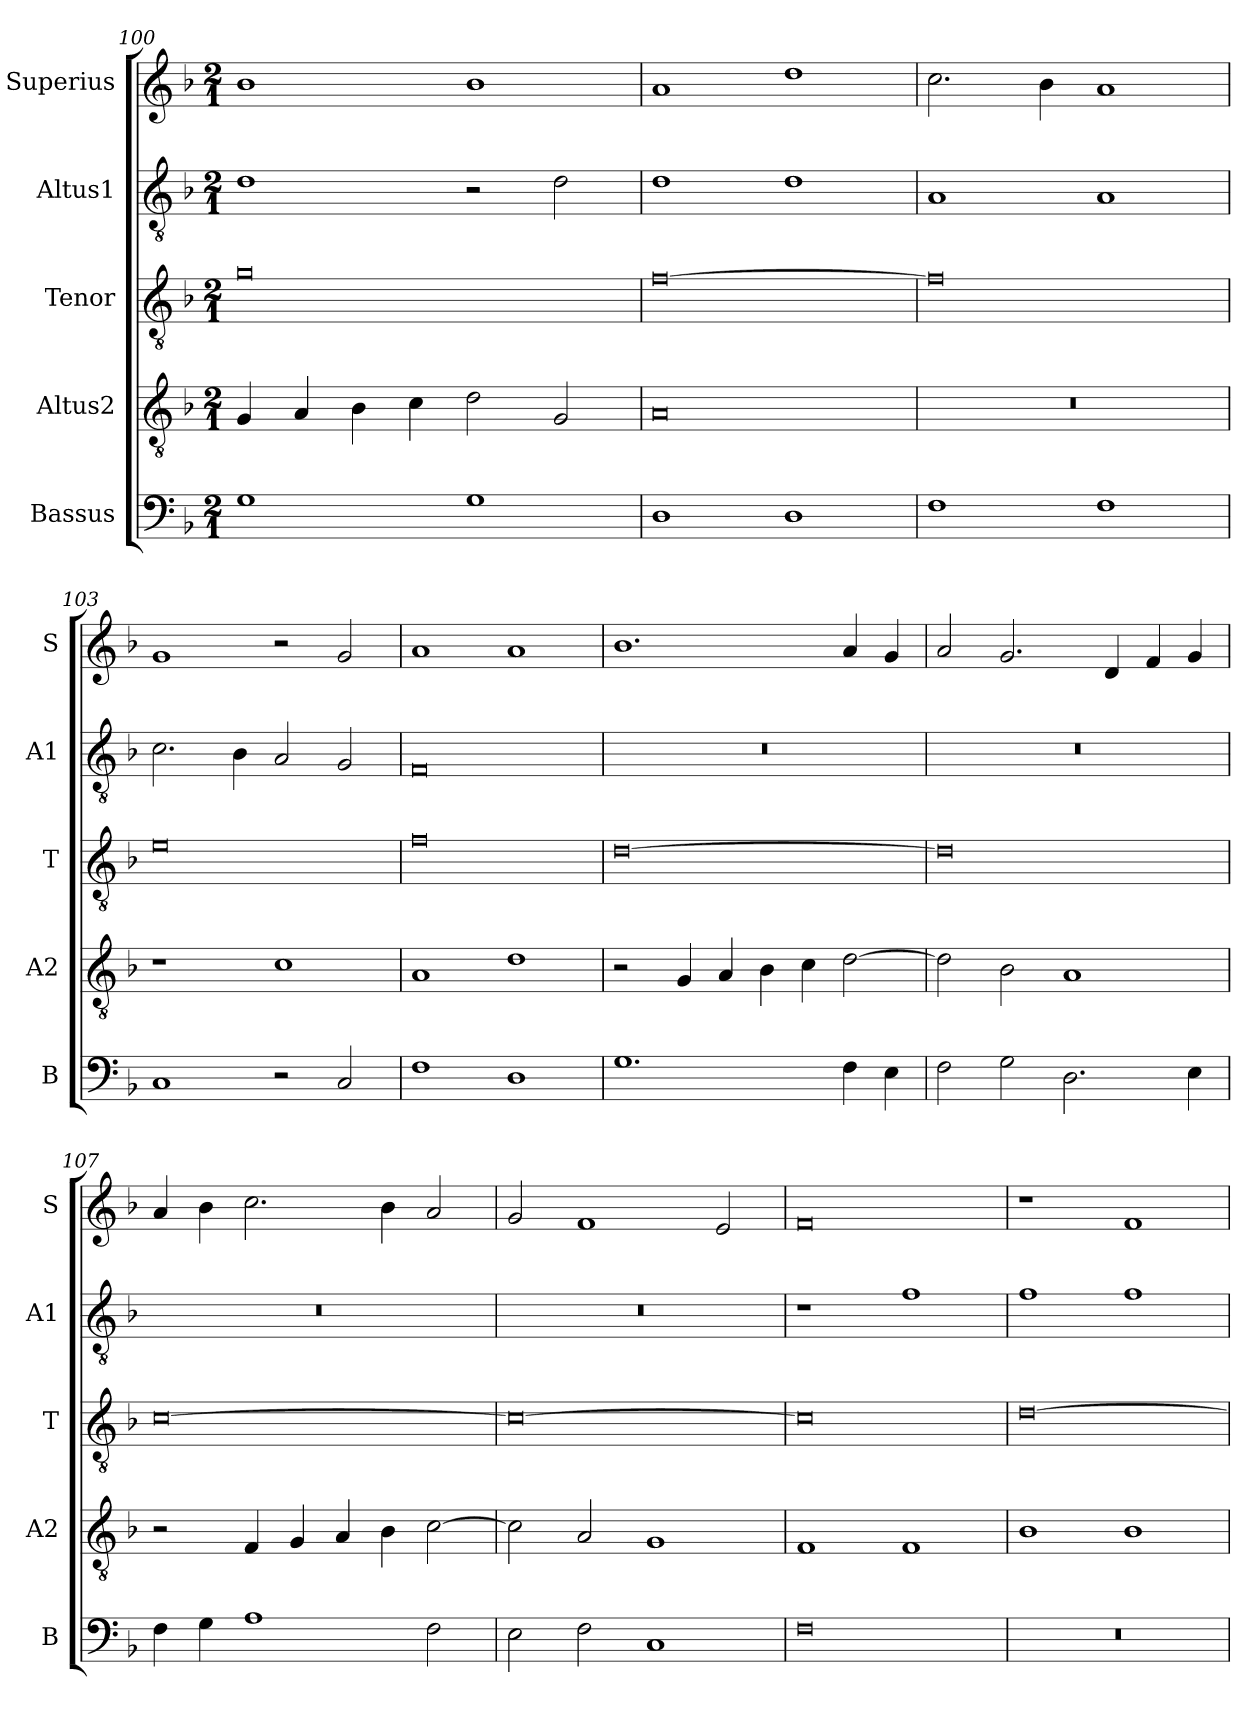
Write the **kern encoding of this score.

**kern	**kern	**kern	**kern	**kern
*part5	*part4	*part3	*part2	*part1
*staff5	*staff4	*staff3	*staff2	*staff1
*I"Bassus	*I"Altus2	*I"Tenor	*I"Altus1	*I"Superius
*I'B	*I'A2	*I'T	*I'A1	*I'S
*clefF4	*clefGv2	*clefGv2	*clefGv2	*clefG2
*k[b-]	*k[b-]	*k[b-]	*k[b-]	*k[b-]
*M2/1	*M2/1	*M2/1	*M2/1	*M2/1
=100	=100	=100	=100	=100
1G	4G/	0g	1d	1b-
.	4A/	.	.	.
.	4B-\	.	.	.
.	4c\	.	.	.
1G	2d\	.	2r	1b-
.	2G/	.	2d\	.
=101	=101	=101	=101	=101
1D	0A	[0f	1d	1a
1D	.	.	1d	1dd
=102	=102	=102	=102	=102
1F	0r	0f]	1A	2.cc\
.	.	.	.	4b-\
1F	.	.	1A	1a
=103	=103	=103	=103	=103
1C	1r	0e	2.c\	1g
.	.	.	4B-\	.
2r	1c	.	2A/	2r
2C/	.	.	2G/	2g/
=104	=104	=104	=104	=104
1F	1A	0f	0F	1a
1D	1d	.	.	1a
=105	=105	=105	=105	=105
1.G	2r	[0d	0r	1.b-
.	4G/	.	.	.
.	4A/	.	.	.
.	4B-\	.	.	.
.	4c\	.	.	.
4F\	[2d\	.	.	4a/
4E\	.	.	.	4g/
=106	=106	=106	=106	=106
2F\	2d\]	0d]	0r	2a/
2G\	2B-\	.	.	2.g/
2.D\	1A	.	.	.
.	.	.	.	4d/
.	.	.	.	4f/
4E\	.	.	.	4g/
=107	=107	=107	=107	=107
4F\	2r	[0c	0r	4a/
4G\	.	.	.	4b-\
1A	4F/	.	.	2.cc\
.	4G/	.	.	.
.	4A/	.	.	.
.	4B-\	.	.	4b-\
2F\	[2c\	.	.	2a/
=108	=108	=108	=108	=108
2E\	2c\]	0c_	0r	2g/
2F\	2A/	.	.	1f
1C	1G	.	.	.
.	.	.	.	2e/
=109	=109	=109	=109	=109
0F	1F	0c]	1r	0f
.	1F	.	1f	.
=110	=110	=110	=110	=110
0r	1B-	[0d	1f	1r
.	1B-	.	1f	1f
=	=	=	=	=
*-	*-	*-	*-	*-
